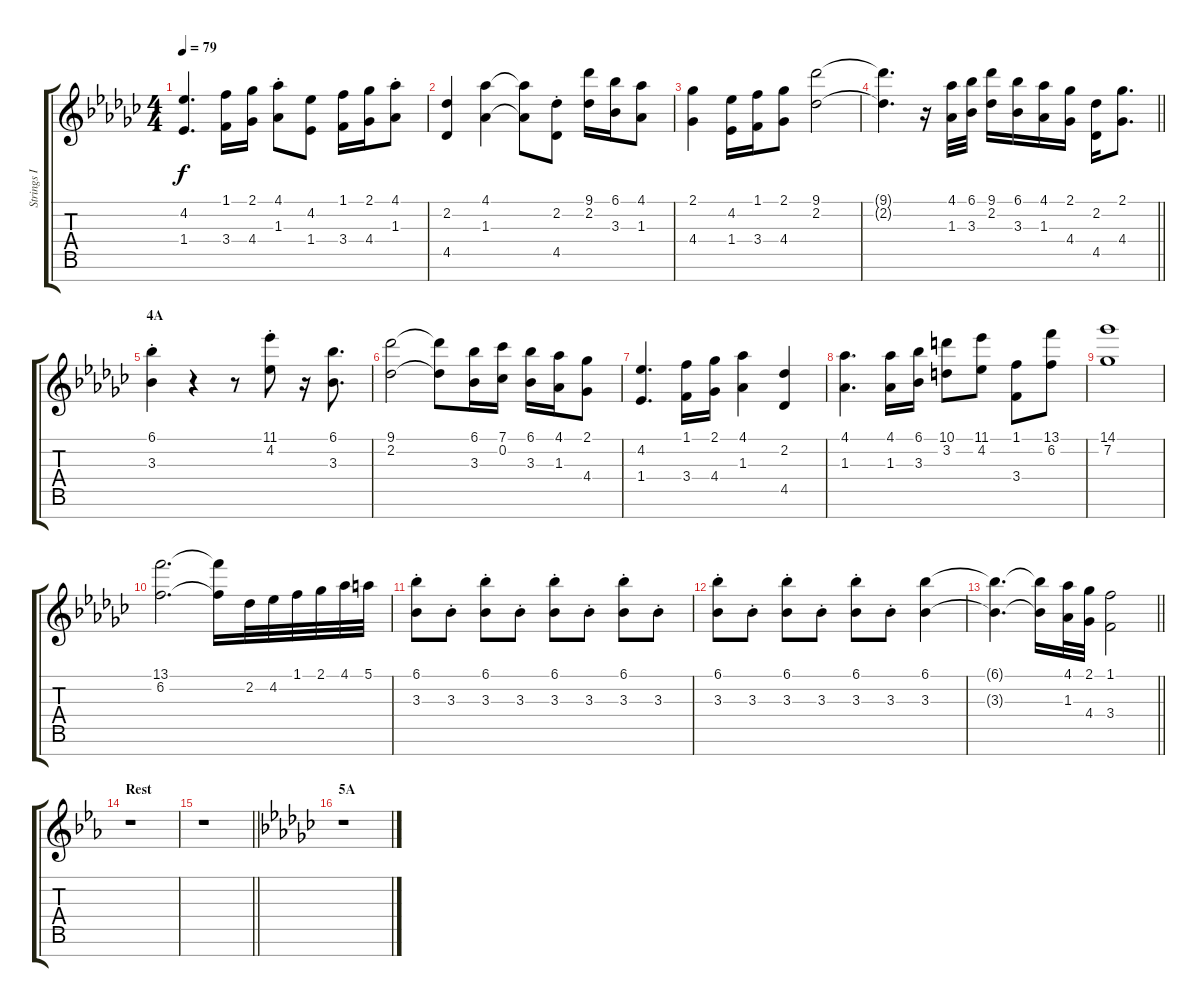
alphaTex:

\track ("Strings I" "Strings I") {instrument stringensemble1}
\staff {score tabs}
\tuning (E5 B4 G4 D4 A3 E3 B2) {hide}
\ts (4 4)
\tempo 79
\clef g2
\ks gb
(4.2 1.4).4{d dy f} (1.1 3.4).16 (2.1 4.4).16 (4.1{st} 1.3{st}).8 (4.2 1.4).8 (1.1 3.4).16 (2.1 4.4).16 (4.1{st} 1.3{st}).8 |
(2.2 4.5).4 (4.1 1.3).4 (4.1{t} 1.3{t}).8 (2.2{st} 4.5{st}).8 (9.1 2.2).16 (6.1 3.3).16 (4.1 1.3).8 |
(2.1 4.4).4 (4.2 1.4).16 (1.1 3.4).16 (2.1 4.4).8 (9.1 2.2).2 |
\barLineRight lightlight
(9.1{t} 2.2{t}).4{d} r.16 (4.1 1.3).32 (6.1 3.3).32 (9.1 2.2).16 (6.1 3.3).16 (4.1 1.3).16 (2.1 4.4).16 (2.2 4.5).16 (2.1 4.4).8{d} |
\section ("" "4A")
(6.1{st} 3.3{st}).4 r.4 r.8 (11.1{st} 4.2{st}).8 r.16 (6.1 3.3).8{d} |
(9.1 2.2).2 (9.1{t} 2.2{t}).8 (6.1 3.3).16 (7.1 0.2).16 (6.1 3.3).16 (4.1 1.3).16 (2.1 4.4).8 |
(4.2 1.4).4{d} (1.1 3.4).16 (2.1 4.4).16 (4.1 1.3).4 (2.2 4.5).4 |
(4.1 1.3).4{d} (4.1 1.3).16 (6.1 3.3).16 (10.1 3.2).8 (11.1 4.2).8 (1.1 3.4).8 (13.1 6.2).8 |
(14.1 7.2).1 |
(13.1 6.2).2{d} (13.1{t} 6.2{t}).16 2.2.32 4.2.32 1.1.32 2.1.32 4.1.32 5.1.32 |
(6.1{st} 3.3{st}).8 3.3{st}.8 (6.1{st} 3.3{st}).8 3.3{st}.8 (6.1{st} 3.3{st}).8 3.3{st}.8 (6.1{st} 3.3{st}).8 3.3{st}.8 |
(6.1{st} 3.3{st}).8 3.3{st}.8 (6.1{st} 3.3{st}).8 3.3{st}.8 (6.1{st} 3.3{st}).8 3.3{st}.8 (6.1 3.3).4 |
\barLineRight lightlight
(6.1{t} 3.3{t}).4{d} (6.1{t} 3.3{t}).16 (4.1 1.3).32 (2.1 4.4).32 (1.1 3.4).2 |
\section ("" "Rest")
\ks eb
r.1 |
\barLineRight lightlight
r.1 |
\section ("" "5A")
\ks gb
r.1
